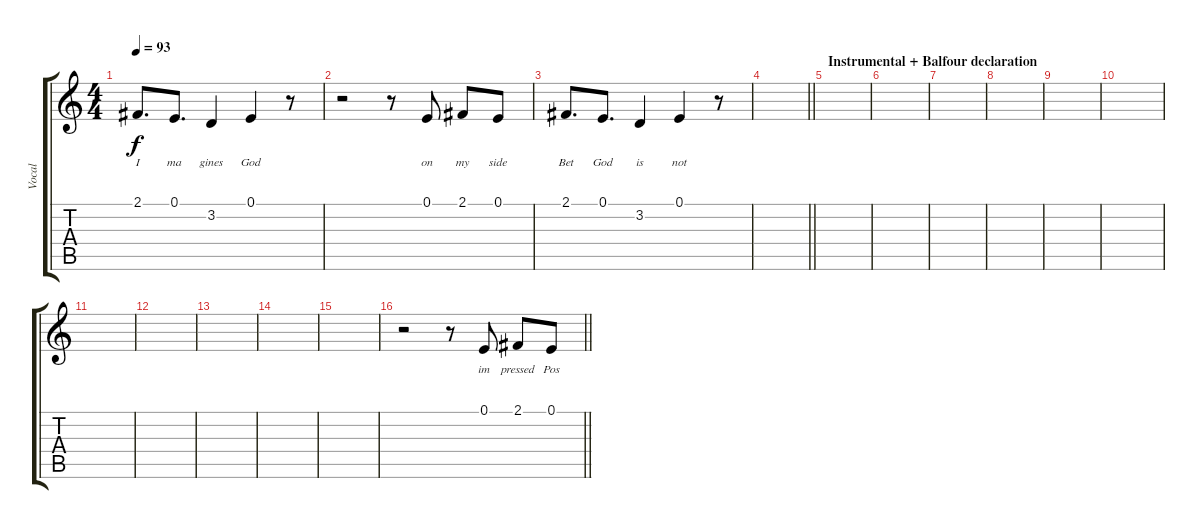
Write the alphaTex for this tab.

\track ("Vocal" "Vocal") {instrument acousticgrandpiano}
\staff {score tabs}
\tuning (E4 B3 G3 D3 A2 E2) {hide}
\ts (4 4)
\tempo 93
\clef g2
\ks c
2.1.8{d lyrics (0 "I") lyrics (1 "") lyrics (2 "") lyrics (3 "") lyrics (4 "") dy f} 0.1.8{d lyrics (0 "ma") lyrics (1 "") lyrics (2 "") lyrics (3 "") lyrics (4 "")} 3.2.4{lyrics (0 "gines") lyrics (1 "") lyrics (2 "") lyrics (3 "") lyrics (4 "")} 0.1.4{lyrics (0 "God") lyrics (1 "") lyrics (2 "") lyrics (3 "") lyrics (4 "")} r.8 |
r.2 r.8 0.1.8{lyrics (0 "on") lyrics (1 "") lyrics (2 "") lyrics (3 "") lyrics (4 "")} 2.1.8{lyrics (0 "my") lyrics (1 "") lyrics (2 "") lyrics (3 "") lyrics (4 "")} 0.1.8{lyrics (0 "side") lyrics (1 "") lyrics (2 "") lyrics (3 "") lyrics (4 "")} |
2.1.8{d lyrics (0 "Bet") lyrics (1 "") lyrics (2 "") lyrics (3 "") lyrics (4 "")} 0.1.8{d lyrics (0 "God") lyrics (1 "") lyrics (2 "") lyrics (3 "") lyrics (4 "")} 3.2.4{lyrics (0 "is") lyrics (1 "") lyrics (2 "") lyrics (3 "") lyrics (4 "")} 0.1.4{lyrics (0 "not") lyrics (1 "") lyrics (2 "") lyrics (3 "") lyrics (4 "")} r.8 |
\barLineRight lightlight
|
\section ("" "Instrumental + Balfour declaration")
|
|
|
|
|
|
|
|
|
|
|
\barLineRight lightlight
r.2 r.8 0.1.8{lyrics (0 "im") lyrics (1 "") lyrics (2 "") lyrics (3 "") lyrics (4 "")} 2.1.8{lyrics (0 "pressed") lyrics (1 "") lyrics (2 "") lyrics (3 "") lyrics (4 "")} 0.1.8{lyrics (0 "Pos") lyrics (1 "") lyrics (2 "") lyrics (3 "") lyrics (4 "")}
